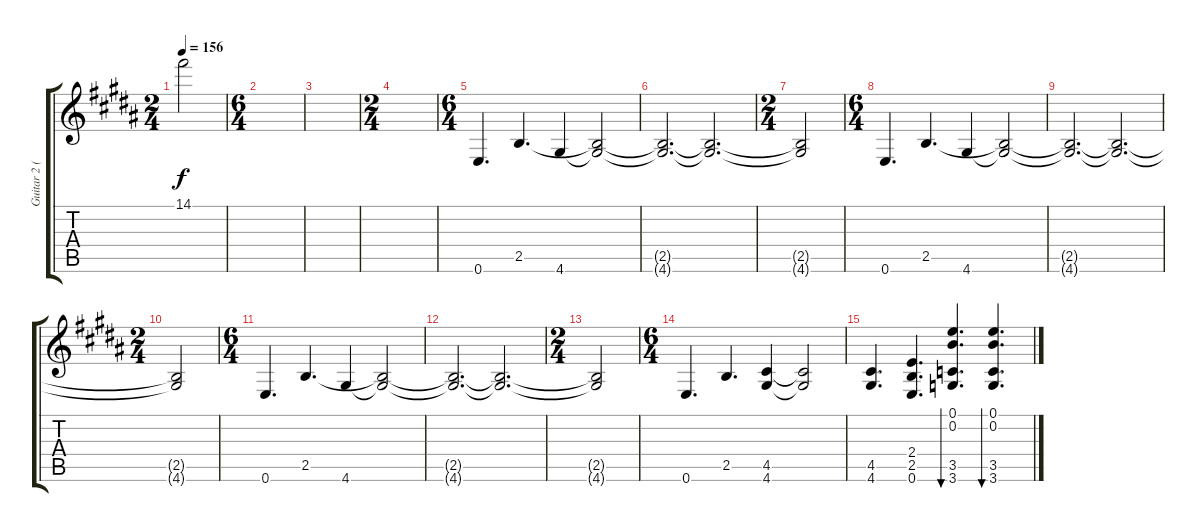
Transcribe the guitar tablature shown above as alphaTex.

\track ("Guitar 2 (Standard) - Mark Hosking" "Guitar 2 (") {instrument overdrivenguitar}
\staff {score tabs}
\tuning (E4 B3 G3 D3 A2 E2) {hide}
\ts (2 4)
\tempo 156
\clef g2
\ks b
14.1{t}.2{dy f} |
\ts (6 4)
|
|
\ts (2 4)
|
\ts (6 4)
0.6.4{d} 2.5.4{d} 4.6.4 (2.5{t} 4.6{t}).2 |
(2.5{t} 4.6{t}).2{d} (2.5{t} 4.6{t}).2{d} |
\ts (2 4)
(2.5{t} 4.6{t}).2 |
\ts (6 4)
0.6.4{d} 2.5.4{d} 4.6.4 (2.5{t} 4.6{t}).2 |
(2.5{t} 4.6{t}).2{d} (2.5{t} 4.6{t}).2{d} |
\ts (2 4)
(2.5{t} 4.6{t}).2 |
\ts (6 4)
0.6.4{d} 2.5.4{d} 4.6.4 (2.5{t} 4.6{t}).2 |
(2.5{t} 4.6{t}).2{d} (2.5{t} 4.6{t}).2{d} |
\ts (2 4)
(2.5{t} 4.6{t}).2 |
\ts (6 4)
0.6.4{d} 2.5.4{d} (4.5 4.6).4 (4.5{t} 4.6{t}).2 |
(4.5 4.6).4{d} (2.4 2.5 0.6).4{d} (0.1 0.2 3.5 3.6).4{d bu 60} (0.1 0.2 3.5 3.6).4{d bu 60}
